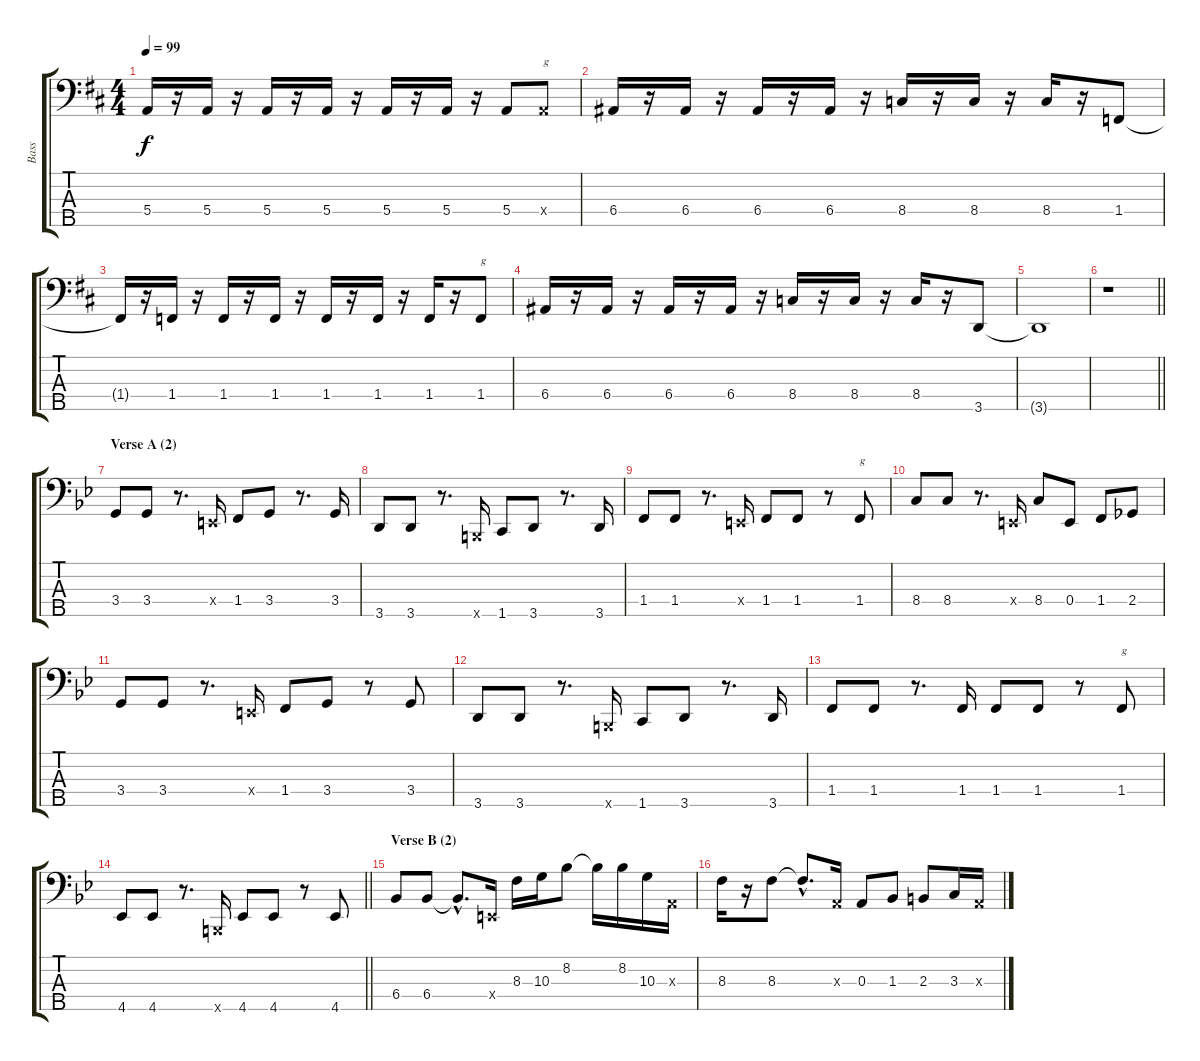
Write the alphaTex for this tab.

\track ("Bass" "Bass") {instrument electricbassfinger}
\staff {score tabs}
\tuning (G2 D2 A1 E1 B0) {hide}
\ts (4 4)
\tempo 99
\clef f4
\ks d
5.4.16{dy f} r.16 5.4.16 r.16 5.4.16 r.16 5.4.16 r.16 5.4.16 r.16 5.4.16 r.16 5.4.8 5.4{x}.8{txt "g"} |
6.4.16 r.16 6.4.16 r.16 6.4.16 r.16 6.4.16 r.16 8.4.16 r.16 8.4.16 r.16 8.4.16 r.16 1.4.8 |
1.4{t}.16 r.16 1.4.16 r.16 1.4.16 r.16 1.4.16 r.16 1.4.16 r.16 1.4.16 r.16 1.4.16 r.16 1.4.8{txt "g"} |
6.4.16 r.16 6.4.16 r.16 6.4.16 r.16 6.4.16 r.16 8.4.16 r.16 8.4.16 r.16 8.4.16 r.16 3.5.8 |
3.5{t}.1 |
\barLineRight lightlight
r.1 |
\section ("" "Verse A (2)")
\ks gminor
3.4.8 3.4.8 r.8{d} 0.4{x}.16 1.4.8 3.4.8 r.8{d} 3.4.16 |
3.5.8 3.5.8 r.8{d} 0.5{x}.16 1.5.8 3.5.8 r.8{d} 3.5.16 |
1.4.8 1.4.8 r.8{d} 0.4{x}.16 1.4.8 1.4.8 r.8 1.4.8{txt "g"} |
8.4.8 8.4.8 r.8{d} 0.4{x}.16 8.4.8 0.4.8 1.4.8 2.4.8 |
3.4.8 3.4.8 r.8{d} 0.4{x}.16 1.4.8 3.4.8 r.8 3.4.8 |
3.5.8 3.5.8 r.8{d} 0.5{x}.16 1.5.8 3.5.8 r.8{d} 3.5.16 |
1.4.8 1.4.8 r.8{d} 1.4.16 1.4.8 1.4.8 r.8 1.4.8{txt "g"} |
\barLineRight lightlight
4.5.8 4.5.8 r.8{d} 0.5{x}.16 4.5.8 4.5.8 r.8 4.5.8 |
\section ("" "Verse B (2)")
6.4.8 6.4.8 6.4{hac t}.8{d} 0.4{x}.16 8.3.16 10.3.16 8.2.8 8.2{t}.16 8.2.16 10.3.16 0.3{x}.16 |
8.3.16 r.16 8.3.8 8.3{hac t}.8{d} 0.3{x}.16 0.3.8 1.3.8 2.3.8 3.3.16 0.3{x}.16
